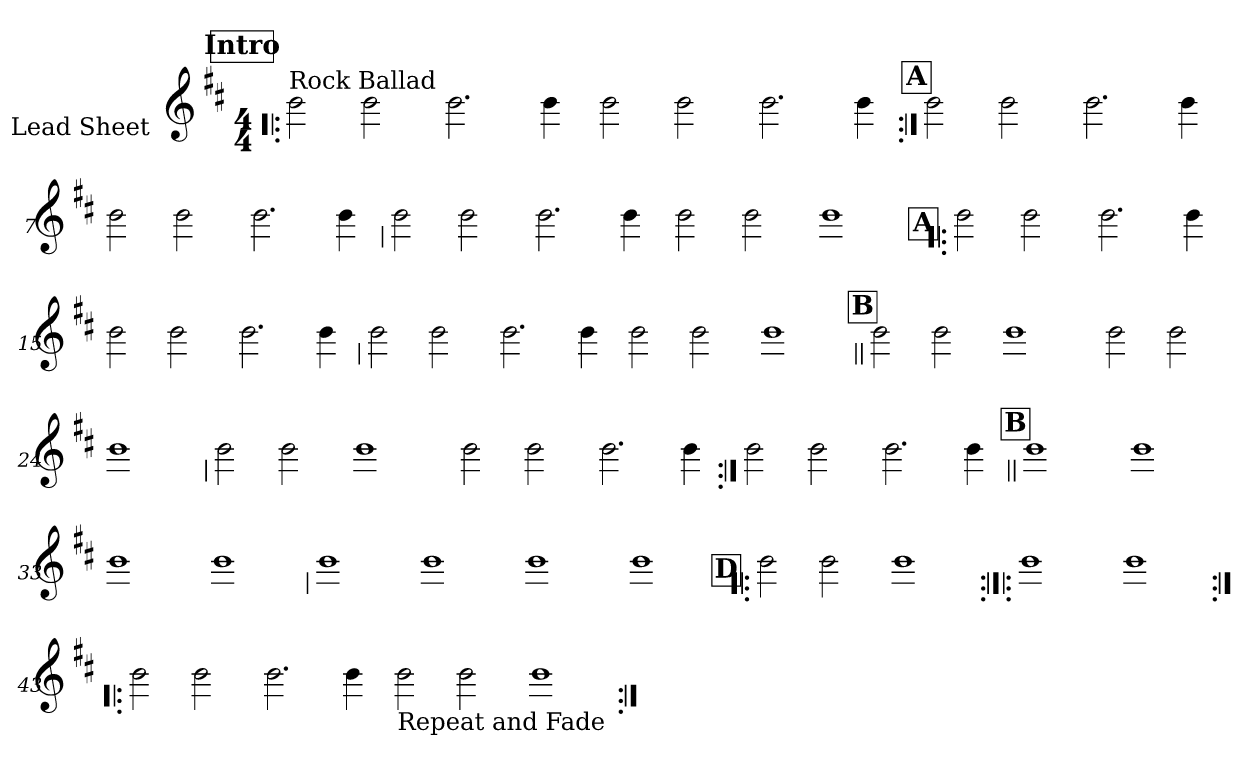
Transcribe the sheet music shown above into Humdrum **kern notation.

**kern
*part1
*staff1
*I"Lead Sheet
*stria0
*clefG2
*k[f#c#]
*b:
*M4/4
*MM101
!!LO:REH:place=s1:a:t=Intro
=1!|:
!LO:TX:a:t=Rock Ballad
2b
2b
=2-
2.b
4b
=3-
2b
2b
=4-
2.b
4b
!!LO:LB:g=z
!!LO:REH:place=s1:a:t=A
=5:|!
2b
2b
=6-
2.b
4b
=7-
2b
2b
=8-
2.b
4b
!!LO:LB:g=z
=9
2b
2b
=10-
2.b
4b
=11-
2b
2b
=12-
1b
!!LO:LB:g=z
!!LO:REH:place=s1:a:t=A
=13!|:
2b
2b
=14-
2.b
4b
=15-
2b
2b
=16-
2.b
4b
!!LO:LB:g=z
=17
2b
2b
=18-
2.b
4b
=19-
2b
2b
=20-
1b
!!LO:LB:g=z
!!LO:REH:place=s1:a:t=B
=21||
2b
2b
=22-
1b
=23-
2b
2b
=24-
1b
!!LO:LB:g=z
=25
2b
2b
=26-
1b
=27-
2b
2b
=28-
2.b
4b
!!LO:LB:g=z
=29:|!
2b
2b
=30-
2.b
4b
!!LO:LB:g=z
!!LO:REH:place=s1:a:t=B
=31||
1b
=32-
1b
=33-
1b
=34-
1b
!!LO:LB:g=z
=35
1b
=36-
1b
=37-
1b
=38-
1b
!!LO:LB:g=z
!!LO:REH:place=s1:a:t=D
=39!|:
2b
2b
=40-
1b
=41:|!|:
1b
=42-
1b
!!LO:LB:g=z
=43:|!|:
2b
2b
=44-
2.b
4b
=45-
!LO:TX:b:t=Repeat and Fade
2b
2b
=46-
1b
=:|!
*-
